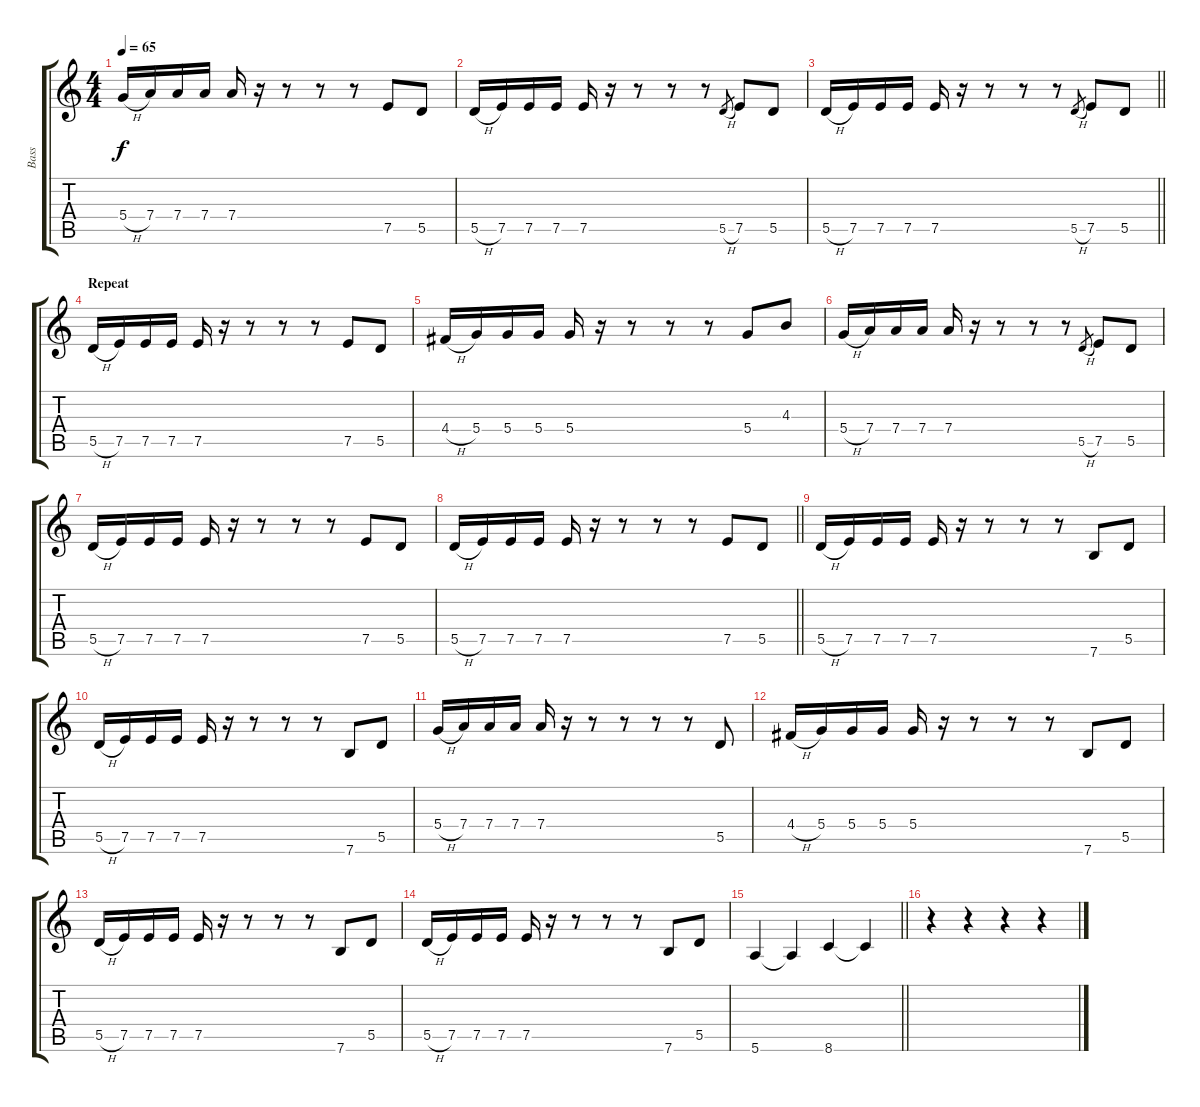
\track ("Bass" "Bass") {instrument acousticbass}
\staff {score tabs}
\tuning (E4 B3 G3 D3 A2 E2) {hide}
\ts (4 4)
\tempo 65
\clef g2
\ks c
5.4{h}.16{dy f} 7.4.16 7.4.16 7.4.16 7.4.16 r.16 r.8 r.8 r.8 7.5.8 5.5.8 |
5.5{h}.16 7.5.16 7.5.16 7.5.16 7.5.16 r.16 r.8 r.8 r.8 5.5{h}.8{gr} 7.5.8 5.5.8 |
\barLineRight lightlight
5.5{h}.16 7.5.16 7.5.16 7.5.16 7.5.16 r.16 r.8 r.8 r.8 5.5{h}.8{gr} 7.5.8 5.5.8 |
\section ("" "Repeat")
5.5{h}.16 7.5.16 7.5.16 7.5.16 7.5.16 r.16 r.8 r.8 r.8 7.5.8 5.5.8 |
4.4{h}.16 5.4.16 5.4.16 5.4.16 5.4.16 r.16 r.8 r.8 r.8 5.4.8 4.3.8 |
5.4{h}.16 7.4.16 7.4.16 7.4.16 7.4.16 r.16 r.8 r.8 r.8 5.5{h}.8{gr} 7.5.8 5.5.8 |
5.5{h}.16 7.5.16 7.5.16 7.5.16 7.5.16 r.16 r.8 r.8 r.8 7.5.8 5.5.8 |
\barLineRight lightlight
5.5{h}.16 7.5.16 7.5.16 7.5.16 7.5.16 r.16 r.8 r.8 r.8 7.5.8 5.5.8 |
5.5{h}.16 7.5.16 7.5.16 7.5.16 7.5.16 r.16 r.8 r.8 r.8 7.6.8 5.5.8 |
5.5{h}.16 7.5.16 7.5.16 7.5.16 7.5.16 r.16 r.8 r.8 r.8 7.6.8 5.5.8 |
5.4{h}.16 7.4.16 7.4.16 7.4.16 7.4.16 r.16 r.8 r.8 r.8 r.8 5.5.8 |
4.4{h}.16 5.4.16 5.4.16 5.4.16 5.4.16 r.16 r.8 r.8 r.8 7.6.8 5.5.8 |
5.5{h}.16 7.5.16 7.5.16 7.5.16 7.5.16 r.16 r.8 r.8 r.8 7.6.8 5.5.8 |
5.5{h}.16 7.5.16 7.5.16 7.5.16 7.5.16 r.16 r.8 r.8 r.8 7.6.8 5.5.8 |
\barLineRight lightlight
5.6.4 5.6{t}.4 8.6.4 8.6{t}.4 |
r.4 r.4 r.4 r.4
